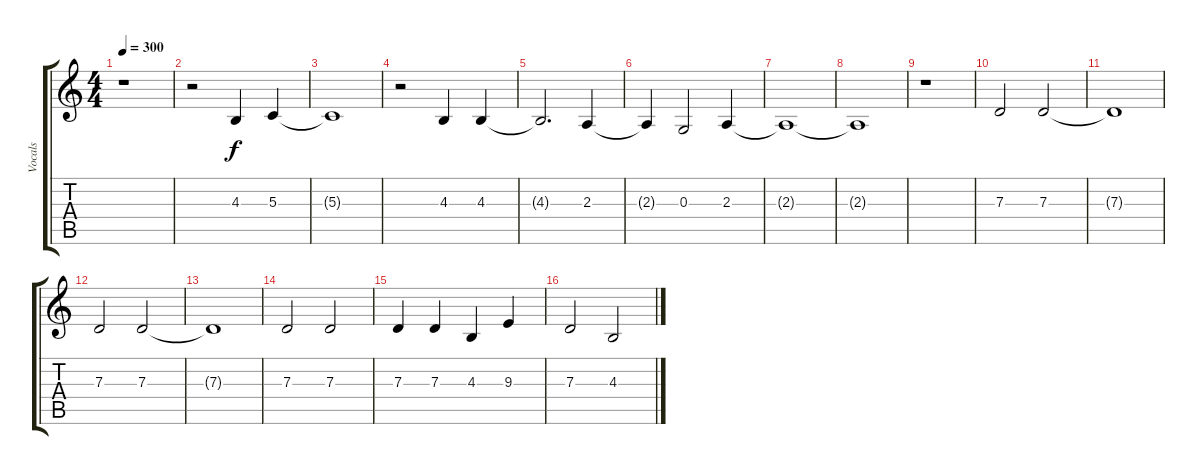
\track ("Vocals" "Vocals") {instrument lead1square}
\staff {score tabs}
\tuning (E4 B3 G3 D3 A2 E2) {hide}
\ts (4 4)
\tempo 300
\clef g2
\ks c
r.1{dy f} |
r.2 4.3.4 5.3.4 |
5.3{t}.1 |
r.2 4.3.4 4.3.4 |
4.3{t}.2{d} 2.3.4 |
2.3{t}.4 0.3.2 2.3.4 |
2.3{t}.1 |
2.3{t}.1 |
r.1 |
7.3.2 7.3.2 |
7.3{t}.1 |
7.3.2 7.3.2 |
7.3{t}.1 |
7.3.2 7.3.2 |
7.3.4 7.3.4 4.3.4 9.3.4 |
7.3.2 4.3.2
